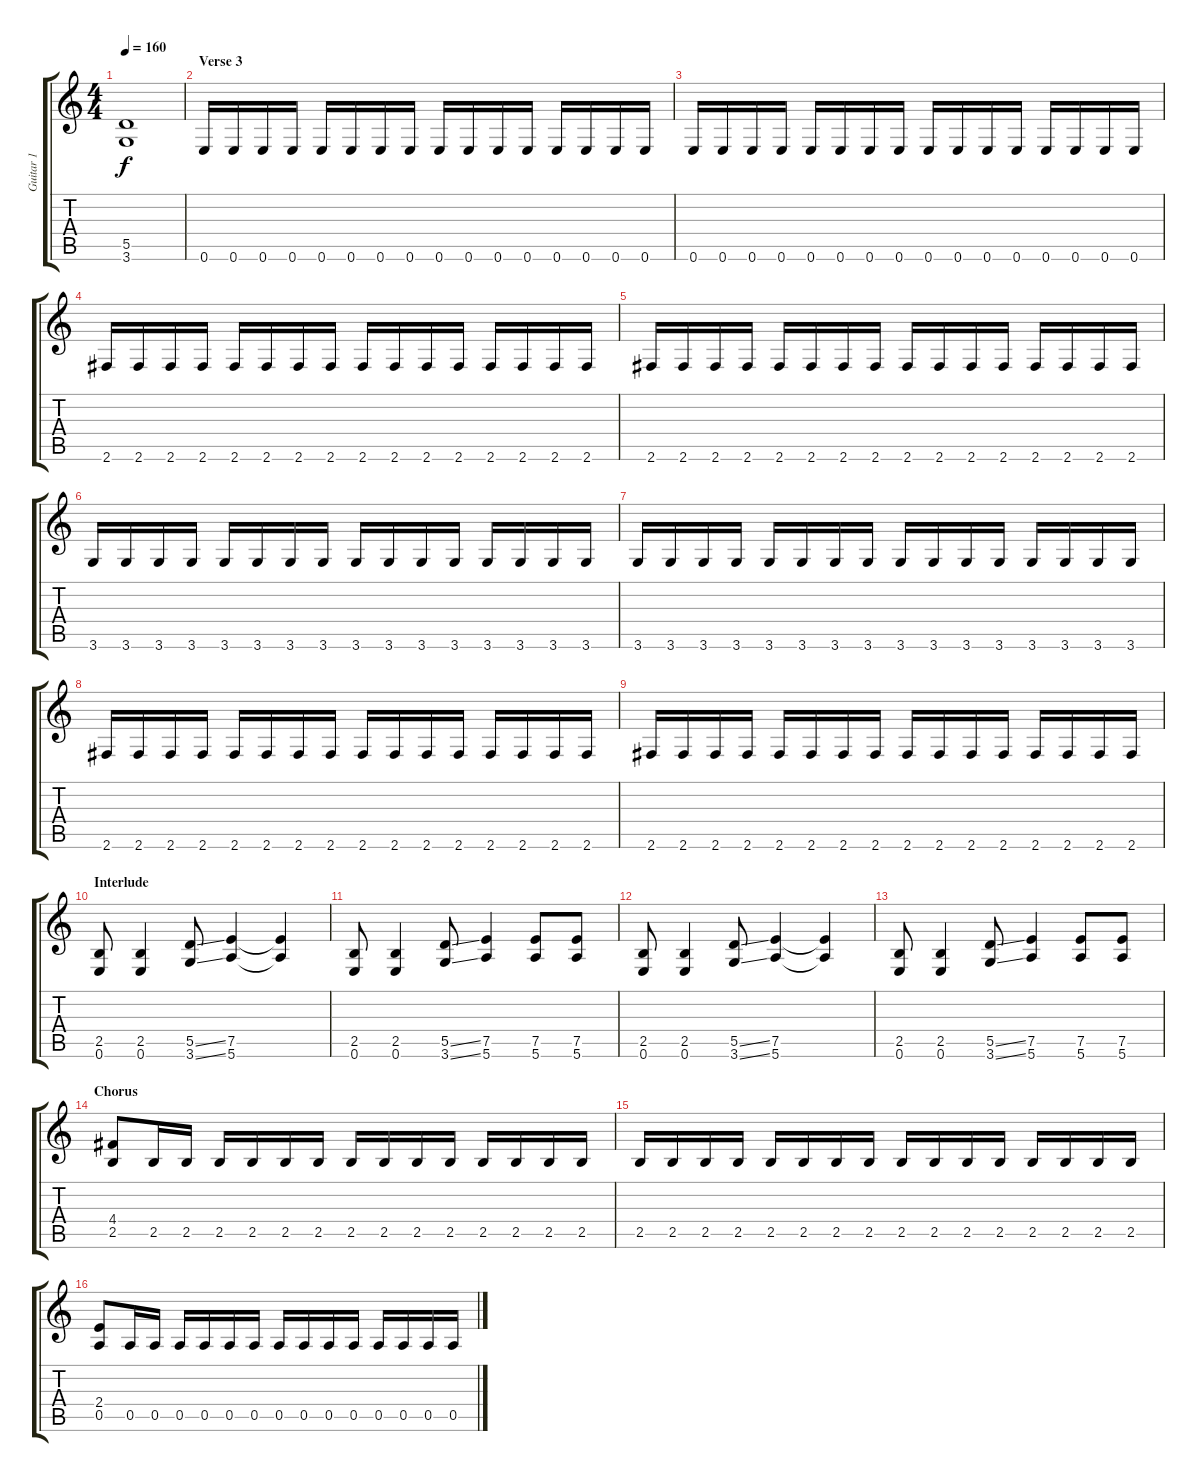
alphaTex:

\track ("Guitar 1" "Guitar 1") {instrument distortionguitar}
\staff {score tabs}
\tuning (E4 B3 G3 D3 A2 E2) {hide}
\ts (4 4)
\tempo 160
\clef g2
\ks c
(5.5 3.6).1{dy f} |
\section ("" "Verse 3")
0.6.16 0.6.16 0.6.16 0.6.16 0.6.16 0.6.16 0.6.16 0.6.16 0.6.16 0.6.16 0.6.16 0.6.16 0.6.16 0.6.16 0.6.16 0.6.16 |
0.6.16 0.6.16 0.6.16 0.6.16 0.6.16 0.6.16 0.6.16 0.6.16 0.6.16 0.6.16 0.6.16 0.6.16 0.6.16 0.6.16 0.6.16 0.6.16 |
2.6.16 2.6.16 2.6.16 2.6.16 2.6.16 2.6.16 2.6.16 2.6.16 2.6.16 2.6.16 2.6.16 2.6.16 2.6.16 2.6.16 2.6.16 2.6.16 |
2.6.16 2.6.16 2.6.16 2.6.16 2.6.16 2.6.16 2.6.16 2.6.16 2.6.16 2.6.16 2.6.16 2.6.16 2.6.16 2.6.16 2.6.16 2.6.16 |
3.6.16 3.6.16 3.6.16 3.6.16 3.6.16 3.6.16 3.6.16 3.6.16 3.6.16 3.6.16 3.6.16 3.6.16 3.6.16 3.6.16 3.6.16 3.6.16 |
3.6.16 3.6.16 3.6.16 3.6.16 3.6.16 3.6.16 3.6.16 3.6.16 3.6.16 3.6.16 3.6.16 3.6.16 3.6.16 3.6.16 3.6.16 3.6.16 |
2.6.16 2.6.16 2.6.16 2.6.16 2.6.16 2.6.16 2.6.16 2.6.16 2.6.16 2.6.16 2.6.16 2.6.16 2.6.16 2.6.16 2.6.16 2.6.16 |
2.6.16 2.6.16 2.6.16 2.6.16 2.6.16 2.6.16 2.6.16 2.6.16 2.6.16 2.6.16 2.6.16 2.6.16 2.6.16 2.6.16 2.6.16 2.6.16 |
\section ("" "Interlude")
(2.5 0.6).8 (2.5 0.6).4 (5.5{ss} 3.6{ss}).8 (7.5 5.6).4 (7.5{t} 5.6{t}).4 |
(2.5 0.6).8 (2.5 0.6).4 (5.5{ss} 3.6{ss}).8 (7.5 5.6).4 (7.5 5.6).8 (7.5 5.6).8 |
(2.5 0.6).8 (2.5 0.6).4 (5.5{ss} 3.6{ss}).8 (7.5 5.6).4 (7.5{t} 5.6{t}).4 |
(2.5 0.6).8 (2.5 0.6).4 (5.5{ss} 3.6{ss}).8 (7.5 5.6).4 (7.5 5.6).8 (7.5 5.6).8 |
\section ("" "Chorus")
(4.4 2.5).8 2.5.16 2.5.16 2.5.16 2.5.16 2.5.16 2.5.16 2.5.16 2.5.16 2.5.16 2.5.16 2.5.16 2.5.16 2.5.16 2.5.16 |
2.5.16 2.5.16 2.5.16 2.5.16 2.5.16 2.5.16 2.5.16 2.5.16 2.5.16 2.5.16 2.5.16 2.5.16 2.5.16 2.5.16 2.5.16 2.5.16 |
(2.4 0.5).8 0.5.16 0.5.16 0.5.16 0.5.16 0.5.16 0.5.16 0.5.16 0.5.16 0.5.16 0.5.16 0.5.16 0.5.16 0.5.16 0.5.16
